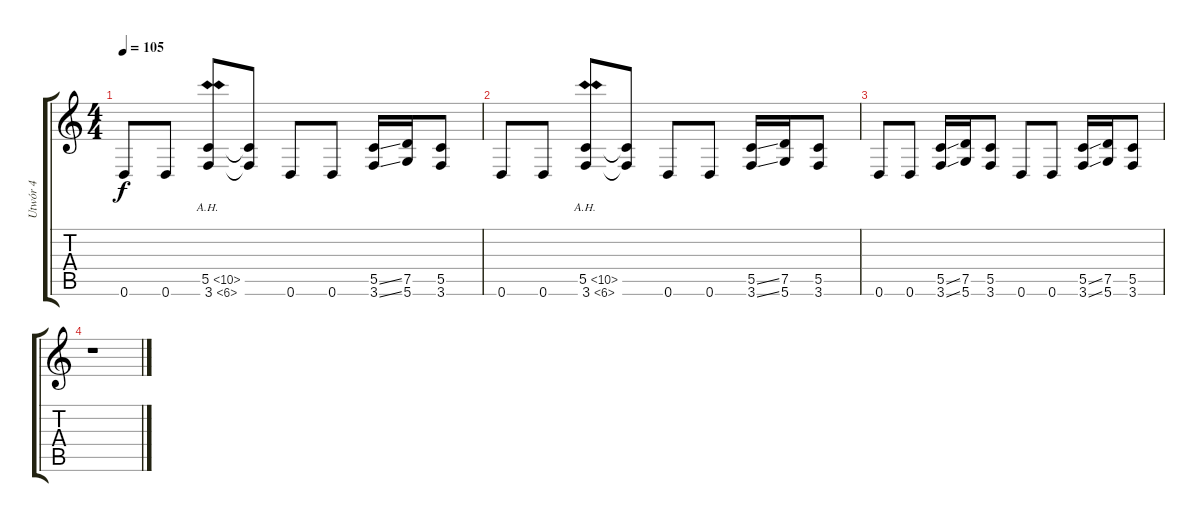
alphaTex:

\track ("Utwór 4" "Utwór 4") {instrument overdrivenguitar}
\staff {score tabs}
\tuning (D4 A3 F3 C3 G2 D2) {hide}
\ts (4 4)
\tempo 105
\clef g2
\ks c
0.6.8{dy f} 0.6.8 (5.5{ah 5} 3.6{ah 3}).8 (5.5{t} 3.6{t}).8 0.6.8 0.6.8 (5.5{ss} 3.6{ss}).16 (7.5 5.6).16 (5.5 3.6).8 |
0.6.8 0.6.8 (5.5{ah 5} 3.6{ah 3}).8 (5.5{t} 3.6{t}).8 0.6.8 0.6.8 (5.5{ss} 3.6{ss}).16 (7.5 5.6).16 (5.5 3.6).8 |
0.6.8 0.6.8 (5.5{ss} 3.6{ss}).16 (7.5 5.6).16 (5.5 3.6).8 0.6.8 0.6.8 (5.5{ss} 3.6{ss}).16 (7.5 5.6).16 (5.5 3.6).8 |
r.1
